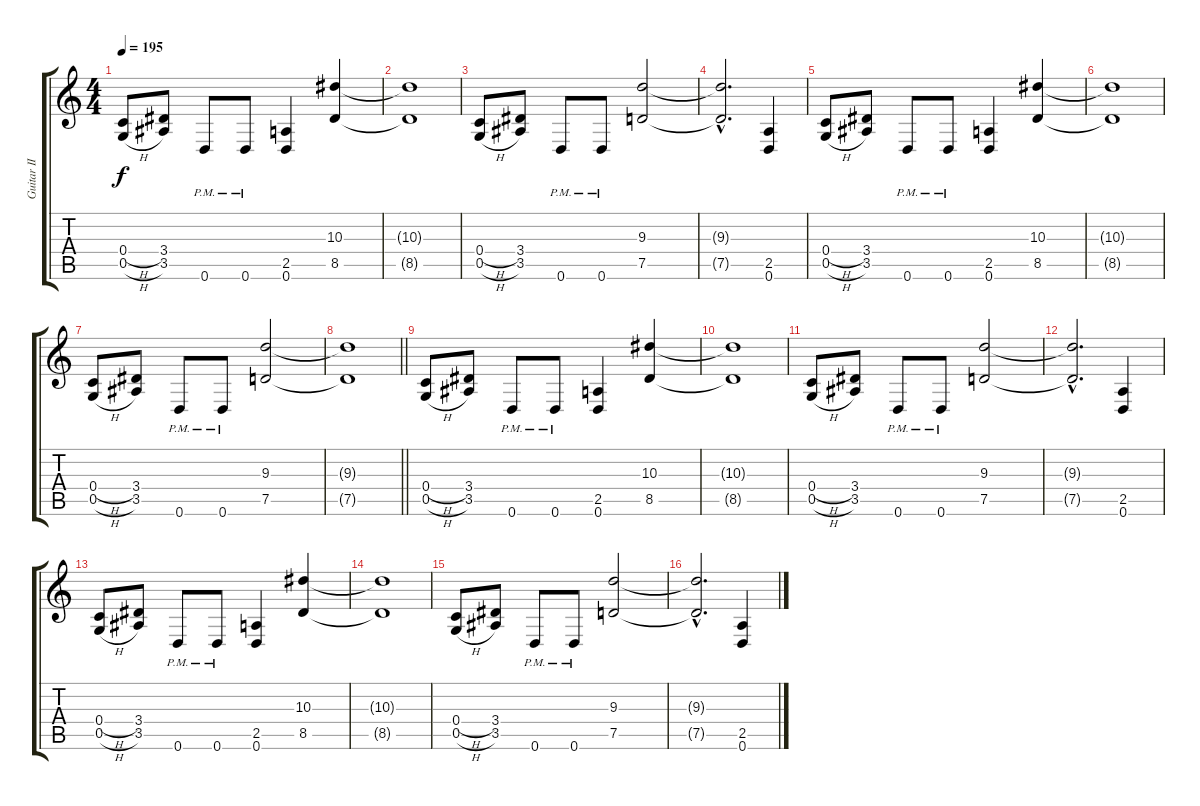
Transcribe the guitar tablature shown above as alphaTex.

\track ("Guitar II" "Guitar II") {instrument distortionguitar}
\staff {score tabs}
\tuning (D4 A3 F3 C3 G2 D2) {hide}
\ts (4 4)
\tempo 195
\clef g2
\ks c
(0.4{h} 0.5{h}).8{dy f} (3.4 3.5).8 0.6{pm}.8 0.6{pm}.8 (2.5 0.6).4 (10.3 8.5).4 |
(10.3{t} 8.5{t}).1 |
(0.4{h} 0.5{h}).8 (3.4 3.5).8 0.6{pm}.8 0.6{pm}.8 (9.3 7.5).2 |
(9.3{hac t} 7.5{hac t}).2{d} (2.5 0.6).4 |
(0.4{h} 0.5{h}).8 (3.4 3.5).8 0.6{pm}.8 0.6{pm}.8 (2.5 0.6).4 (10.3 8.5).4 |
(10.3{t} 8.5{t}).1 |
(0.4{h} 0.5{h}).8 (3.4 3.5).8 0.6{pm}.8 0.6{pm}.8 (9.3 7.5).2 |
\barLineRight lightlight
(9.3{t} 7.5{t}).1 |
\section ("" "")
(0.4{h} 0.5{h}).8 (3.4 3.5).8 0.6{pm}.8 0.6{pm}.8 (2.5 0.6).4 (10.3 8.5).4 |
(10.3{t} 8.5{t}).1 |
(0.4{h} 0.5{h}).8 (3.4 3.5).8 0.6{pm}.8 0.6{pm}.8 (9.3 7.5).2 |
(9.3{hac t} 7.5{hac t}).2{d} (2.5 0.6).4 |
(0.4{h} 0.5{h}).8 (3.4 3.5).8 0.6{pm}.8 0.6{pm}.8 (2.5 0.6).4 (10.3 8.5).4 |
(10.3{t} 8.5{t}).1 |
(0.4{h} 0.5{h}).8 (3.4 3.5).8 0.6{pm}.8 0.6{pm}.8 (9.3 7.5).2 |
(9.3{hac t} 7.5{hac t}).2{d} (2.5 0.6).4
